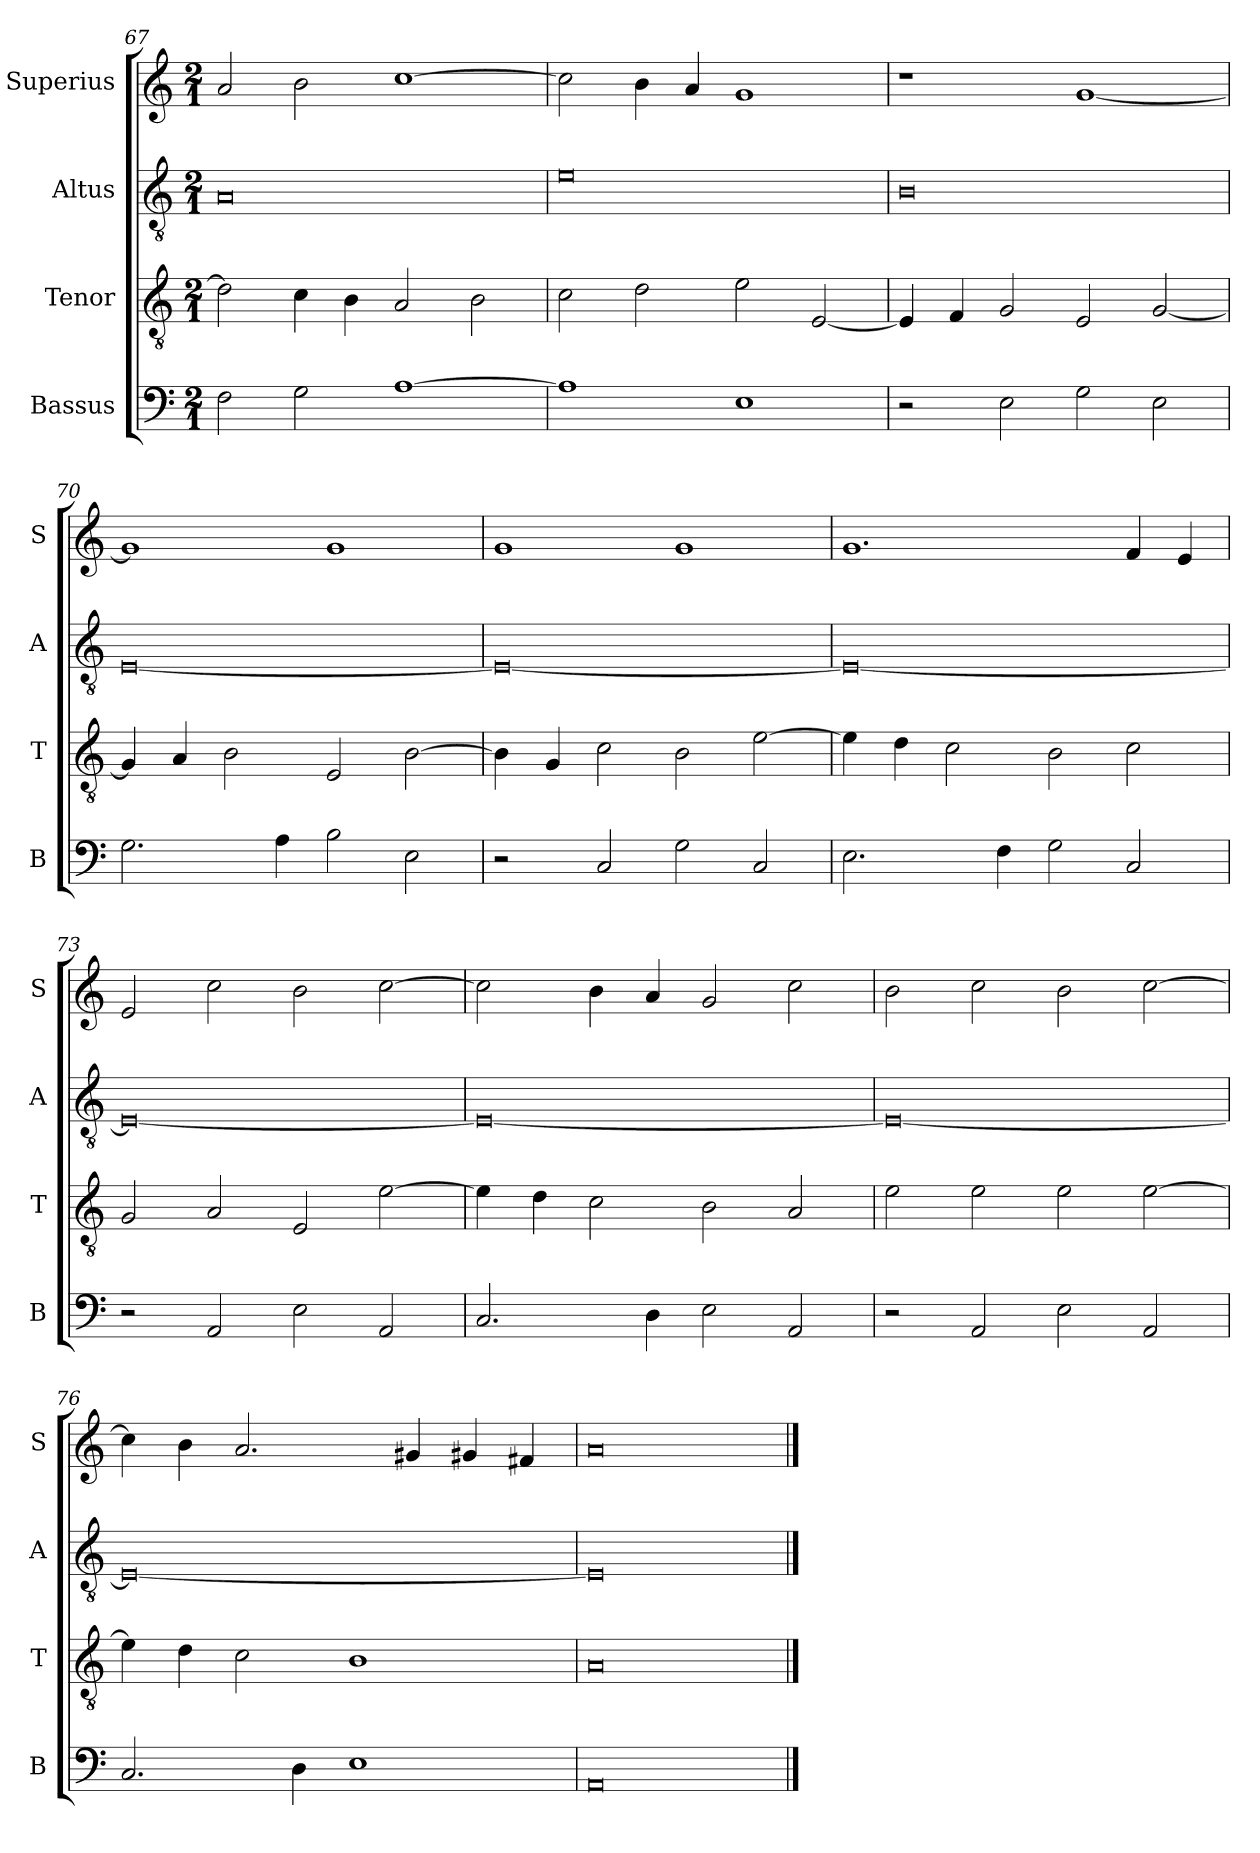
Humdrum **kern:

**kern	**kern	**kern	**kern
*part4	*part3	*part2	*part1
*staff4	*staff3	*staff2	*staff1
*I"Bassus	*I"Tenor	*I"Altus	*I"Superius
*I'B	*I'T	*I'A	*I'S
*clefF4	*clefGv2	*clefGv2	*clefG2
*k[]	*k[]	*k[]	*k[]
*M2/1	*M2/1	*M2/1	*M2/1
=67	=67	=67	=67
2F\	2d\]	0A	2a/
2G\	4c\	.	2b\
.	4B\	.	.
[1A	2A/	.	[1cc
.	2B\	.	.
=68	=68	=68	=68
1A]	2c\	0e	2cc\]
.	2d\	.	4b\
.	.	.	4a/
1E	2e\	.	1g
.	[2E/	.	.
=69	=69	=69	=69
2r	4E/]	0B	1r
.	4F/	.	.
2E\	2G/	.	.
2G\	2E/	.	[1g
2E\	[2G/	.	.
=70	=70	=70	=70
2.G\	4G/]	[0E	1g]
.	4A/	.	.
.	2B\	.	.
4A\	.	.	.
2B\	2E/	.	1g
2E\	[2B\	.	.
=71	=71	=71	=71
2r	4B\]	0E_	1g
.	4G/	.	.
2C/	2c\	.	.
2G\	2B\	.	1g
2C/	[2e\	.	.
=72	=72	=72	=72
2.E\	4e\]	0E_	1.g
.	4d\	.	.
.	2c\	.	.
4F\	.	.	.
2G\	2B\	.	.
2C/	2c\	.	4f/
.	.	.	4e/
=73	=73	=73	=73
2r	2G/	0E_	2e/
2AA/	2A/	.	2cc\
2E\	2E/	.	2b\
2AA/	[2e\	.	[2cc\
=74	=74	=74	=74
2.C/	4e\]	0E_	2cc\]
.	4d\	.	.
.	2c\	.	4b\
4D\	.	.	4a/
2E\	2B\	.	2g/
2AA/	2A/	.	2cc\
=75	=75	=75	=75
2r	2e\	0E_	2b\
2AA/	2e\	.	2cc\
2E\	2e\	.	2b\
2AA/	[2e\	.	[2cc\
=76	=76	=76	=76
2.C/	4e\]	0E_	4cc\]
.	4d\	.	4b\
.	2c\	.	2.a/
4D\	.	.	.
1E	1B	.	.
.	.	.	4g#X/
.	.	.	4g#X/
.	.	.	4f#X/
=77	=77	=77	=77
0AA	0A	0E]	0a
==	==	==	==
*-	*-	*-	*-
